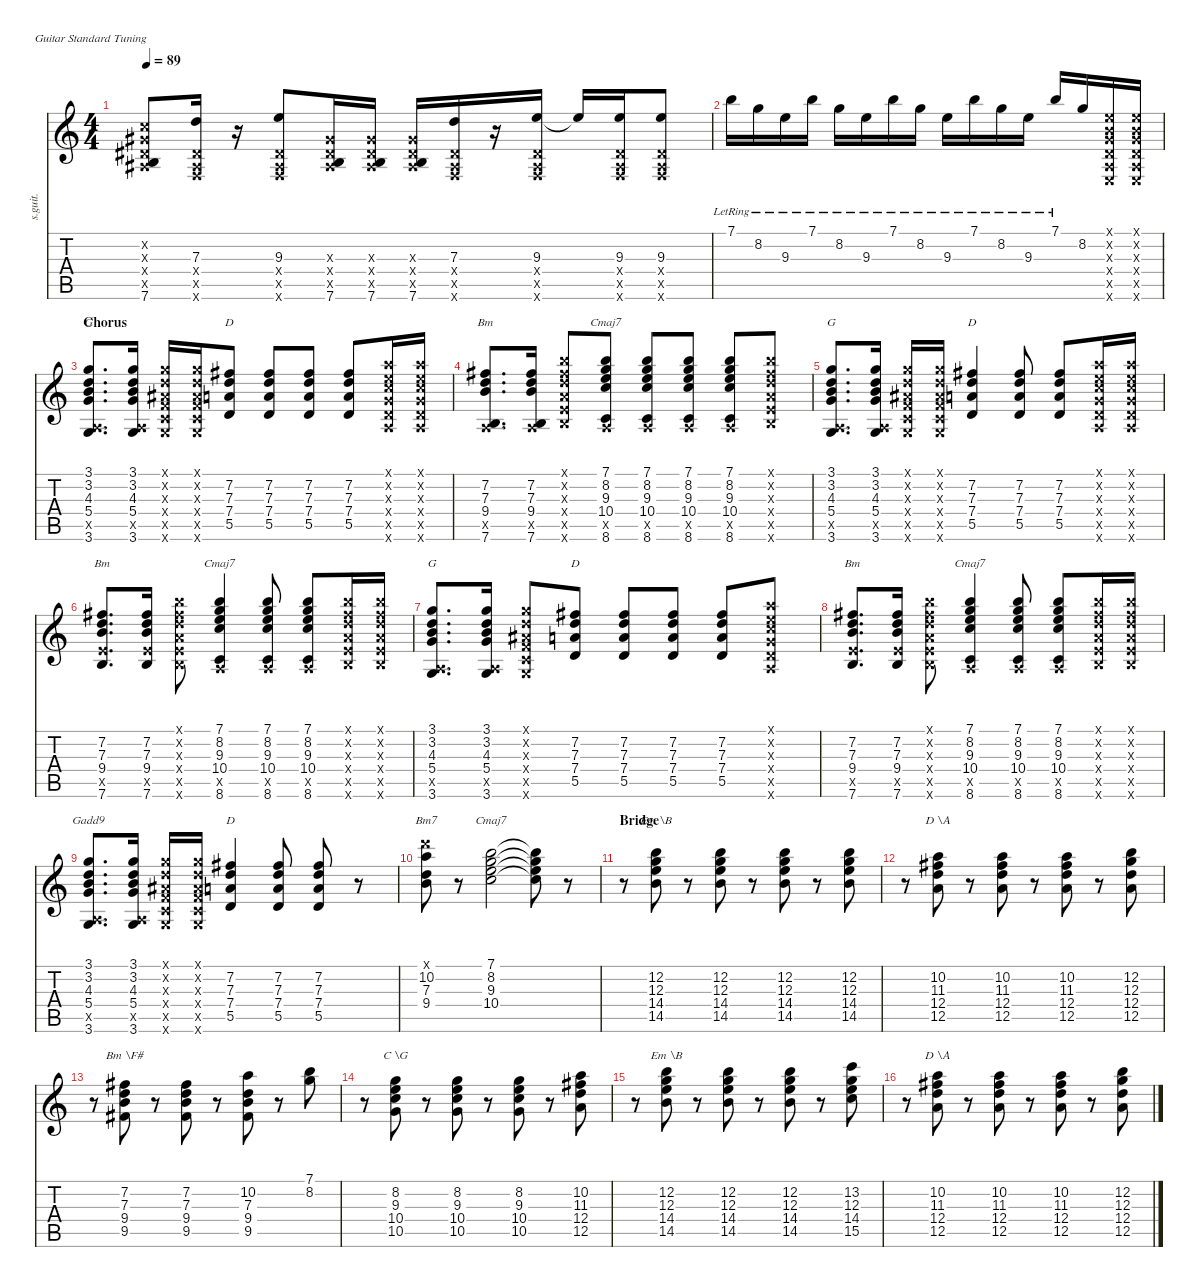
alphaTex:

\defaultSystemsLayout 4
\hideDynamics
\bracketExtendMode nobrackets
\track ("John Frusciante" "s.guit.") {instrument overdrivenguitar}
\staff {score tabs}
\tuning (E4 B3 G3 D3 A2 E2)
\chord ("G" 3 1 2 2 0 x) {showdiagram false}
\chord ("D" 3 1 2 2 0 x) {showdiagram false}
\chord ("Bm" 3 1 2 2 0 x) {showdiagram false}
\chord ("Cmaj7" 3 1 2 2 0 x) {showdiagram false}
\chord ("Gadd9" 3 1 2 2 0 x) {showdiagram false}
\chord ("Bm7" 3 1 2 2 0 x) {showdiagram false}
\chord ("Em \\B" 3 1 2 2 0 x) {showdiagram false}
\chord ("D \\A" 3 1 2 2 0 x) {showdiagram false}
\chord ("Bm \\F#" 3 1 2 2 0 x) {showdiagram false}
\chord ("C \\G" 3 1 2 2 0 x) {showdiagram false}
\ts (4 4)
\tempo 89
\clef g2
\ks c
(1.2{x} 1.3{x acc #} 1.4{x acc #} 1.5{x acc #} 7.6).8{lyrics (0 "") lyrics (1 "") lyrics (2 "") lyrics (3 "") lyrics (4 "") dy f} (7.3 1.4{x acc #} 1.5{x acc #} 1.6{x}).16{lyrics (0 "") lyrics (1 "") lyrics (2 "") lyrics (3 "") lyrics (4 "")} r.16 (9.3 1.4{x acc #} 1.5{x acc #} 1.6{x}).8{lyrics (0 "") lyrics (1 "") lyrics (2 "") lyrics (3 "") lyrics (4 "")} (1.3{x acc #} 1.4{x acc #} 1.5{x acc #} 7.6).16{lyrics (0 "") lyrics (1 "") lyrics (2 "") lyrics (3 "") lyrics (4 "")} (1.3{x acc #} 1.4{x acc #} 1.5{x acc #} 7.6).16{lyrics (0 "") lyrics (1 "") lyrics (2 "") lyrics (3 "") lyrics (4 "")} (1.3{x acc #} 1.4{x acc #} 1.5{x acc #} 7.6).16{lyrics (0 "") lyrics (1 "") lyrics (2 "") lyrics (3 "") lyrics (4 "")} (7.3 1.4{x acc #} 1.5{x acc #} 1.6{x}).16{lyrics (0 "") lyrics (1 "") lyrics (2 "") lyrics (3 "") lyrics (4 "")} r.16 (9.3 1.4{x acc #} 1.5{x acc #} 1.6{x}).16{lyrics (0 "") lyrics (1 "") lyrics (2 "") lyrics (3 "") lyrics (4 "")} 9.3{t}.16{lyrics (0 "") lyrics (1 "") lyrics (2 "") lyrics (3 "") lyrics (4 "")} (9.3 1.4{x acc #} 1.5{x acc #} 1.6{x}).16{lyrics (0 "") lyrics (1 "") lyrics (2 "") lyrics (3 "") lyrics (4 "")} (9.3 1.4{x acc #} 1.5{x acc #} 1.6{x}).8{lyrics (0 "") lyrics (1 "") lyrics (2 "") lyrics (3 "") lyrics (4 "")} |
7.1{lr}.16{lyrics (0 "") lyrics (1 "") lyrics (2 "") lyrics (3 "") lyrics (4 "")} 8.2{lr}.16{lyrics (0 "") lyrics (1 "") lyrics (2 "") lyrics (3 "") lyrics (4 "")} 9.3{lr}.16{lyrics (0 "") lyrics (1 "") lyrics (2 "") lyrics (3 "") lyrics (4 "")} 7.1{lr}.16{lyrics (0 "") lyrics (1 "") lyrics (2 "") lyrics (3 "") lyrics (4 "")} 8.2{lr}.16{lyrics (0 "") lyrics (1 "") lyrics (2 "") lyrics (3 "") lyrics (4 "")} 9.3{lr}.16{lyrics (0 "") lyrics (1 "") lyrics (2 "") lyrics (3 "") lyrics (4 "")} 7.1{lr}.16{lyrics (0 "") lyrics (1 "") lyrics (2 "") lyrics (3 "") lyrics (4 "")} 8.2{lr}.16{lyrics (0 "") lyrics (1 "") lyrics (2 "") lyrics (3 "") lyrics (4 "")} 9.3{lr}.16{lyrics (0 "") lyrics (1 "") lyrics (2 "") lyrics (3 "") lyrics (4 "")} 7.1{lr}.16{lyrics (0 "") lyrics (1 "") lyrics (2 "") lyrics (3 "") lyrics (4 "")} 8.2{lr}.16{lyrics (0 "") lyrics (1 "") lyrics (2 "") lyrics (3 "") lyrics (4 "")} 9.3{lr}.16{lyrics (0 "") lyrics (1 "") lyrics (2 "") lyrics (3 "") lyrics (4 "")} 7.1{lr}.16{lyrics (0 "") lyrics (1 "") lyrics (2 "") lyrics (3 "") lyrics (4 "")} 8.2.16{lyrics (0 "") lyrics (1 "") lyrics (2 "") lyrics (3 "") lyrics (4 "")} (0.1{x} 0.2{x} 0.3{x} 0.4{x} 0.5{x} 0.6{x}).16{lyrics (0 "") lyrics (1 "") lyrics (2 "") lyrics (3 "") lyrics (4 "")} (0.1{x} 0.2{x} 0.3{x} 0.4{x} 0.5{x} 0.6{x}).16{lyrics (0 "") lyrics (1 "") lyrics (2 "") lyrics (3 "") lyrics (4 "")} |
\section ("" "Chorus")
(3.1 3.2 4.3 5.4 0.5{x} 3.6).8{d ch "G" lyrics (0 "") lyrics (1 "") lyrics (2 "") lyrics (3 "") lyrics (4 "")} (3.1 3.2 4.3 5.4 0.5{x} 3.6).16{lyrics (0 "") lyrics (1 "") lyrics (2 "") lyrics (3 "") lyrics (4 "")} (3.1{x} 3.2{x} 3.3{x acc #} 3.4{x} 3.5{x} 3.6{x}).16{lyrics (0 "") lyrics (1 "") lyrics (2 "") lyrics (3 "") lyrics (4 "")} (3.1{x} 3.2{x} 3.3{x acc #} 3.4{x} 3.5{x} 3.6{x}).16{lyrics (0 "") lyrics (1 "") lyrics (2 "") lyrics (3 "") lyrics (4 "")} (7.2{acc #} 7.3 7.4 5.5).8{ch "D" lyrics (0 "") lyrics (1 "") lyrics (2 "") lyrics (3 "") lyrics (4 "")} (7.2{acc #} 7.3 7.4 5.5).8{lyrics (0 "") lyrics (1 "") lyrics (2 "") lyrics (3 "") lyrics (4 "")} (7.2{acc #} 7.3 7.4 5.5).8{lyrics (0 "") lyrics (1 "") lyrics (2 "") lyrics (3 "") lyrics (4 "")} (7.2{acc #} 7.3 7.4 5.5).8{lyrics (0 "") lyrics (1 "") lyrics (2 "") lyrics (3 "") lyrics (4 "")} (5.1{x} 5.2{x} 5.3{x} 5.4{x} 5.5{x} 5.6{x}).16{lyrics (0 "") lyrics (1 "") lyrics (2 "") lyrics (3 "") lyrics (4 "")} (5.1{x} 5.2{x} 5.3{x} 5.4{x} 5.5{x} 5.6{x}).16{lyrics (0 "") lyrics (1 "") lyrics (2 "") lyrics (3 "") lyrics (4 "")} |
(7.2{acc #} 7.3 9.4 0.5{x} 7.6).8{d ch "Bm" lyrics (0 "") lyrics (1 "") lyrics (2 "") lyrics (3 "") lyrics (4 "")} (7.2{acc #} 7.3 9.4 0.5{x} 7.6).16{lyrics (0 "") lyrics (1 "") lyrics (2 "") lyrics (3 "") lyrics (4 "")} (7.1{x} 7.2{x acc #} 7.3{x} 7.4{x} 7.5{x} 7.6{x}).8{lyrics (0 "") lyrics (1 "") lyrics (2 "") lyrics (3 "") lyrics (4 "")} (7.1 8.2 9.3 10.4 0.5{x} 8.6).8{ch "Cmaj7" lyrics (0 "") lyrics (1 "") lyrics (2 "") lyrics (3 "") lyrics (4 "")} (7.1 8.2 9.3 10.4 0.5{x} 8.6).8{lyrics (0 "") lyrics (1 "") lyrics (2 "") lyrics (3 "") lyrics (4 "")} (7.1 8.2 9.3 10.4 0.5{x} 8.6).8{lyrics (0 "") lyrics (1 "") lyrics (2 "") lyrics (3 "") lyrics (4 "")} (7.1 8.2 9.3 10.4 0.5{x} 8.6).8{lyrics (0 "") lyrics (1 "") lyrics (2 "") lyrics (3 "") lyrics (4 "")} (7.1{x} 7.2{x acc #} 7.3{x} 7.4{x} 7.5{x} 7.6{x}).8{lyrics (0 "") lyrics (1 "") lyrics (2 "") lyrics (3 "") lyrics (4 "")} |
(3.1 3.2 4.3 5.4 0.5{x} 3.6).8{d ch "G" lyrics (0 "") lyrics (1 "") lyrics (2 "") lyrics (3 "") lyrics (4 "")} (3.1 3.2 4.3 5.4 0.5{x} 3.6).16{lyrics (0 "") lyrics (1 "") lyrics (2 "") lyrics (3 "") lyrics (4 "")} (3.1{x} 3.2{x} 3.3{x acc #} 3.4{x} 3.5{x} 3.6{x}).16{lyrics (0 "") lyrics (1 "") lyrics (2 "") lyrics (3 "") lyrics (4 "")} (3.1{x} 3.2{x} 3.3{x acc #} 3.4{x} 3.5{x} 3.6{x}).16{lyrics (0 "") lyrics (1 "") lyrics (2 "") lyrics (3 "") lyrics (4 "")} (7.2{acc #} 7.3 7.4 5.5).4{ch "D" lyrics (0 "") lyrics (1 "") lyrics (2 "") lyrics (3 "") lyrics (4 "")} (7.2{acc #} 7.3 7.4 5.5).8{lyrics (0 "") lyrics (1 "") lyrics (2 "") lyrics (3 "") lyrics (4 "")} (7.2{acc #} 7.3 7.4 5.5).8{lyrics (0 "") lyrics (1 "") lyrics (2 "") lyrics (3 "") lyrics (4 "")} (5.1{x} 5.2{x} 5.3{x} 5.4{x} 5.5{x} 5.6{x}).16{lyrics (0 "") lyrics (1 "") lyrics (2 "") lyrics (3 "") lyrics (4 "")} (5.1{x} 5.2{x} 5.3{x} 5.4{x} 5.5{x} 5.6{x}).16{lyrics (0 "") lyrics (1 "") lyrics (2 "") lyrics (3 "") lyrics (4 "")} |
(7.2{acc #} 7.3 9.4 7.5{x} 7.6).8{d ch "Bm" lyrics (0 "") lyrics (1 "") lyrics (2 "") lyrics (3 "") lyrics (4 "")} (7.2{acc #} 7.3 9.4 7.5{x} 7.6).16{lyrics (0 "") lyrics (1 "") lyrics (2 "") lyrics (3 "") lyrics (4 "")} (7.1{x} 7.2{x acc #} 7.3{x} 7.4{x} 7.5{x} 7.6{x}).8{lyrics (0 "") lyrics (1 "") lyrics (2 "") lyrics (3 "") lyrics (4 "")} (7.1 8.2 9.3 10.4 0.5{x} 8.6).4{ch "Cmaj7" lyrics (0 "") lyrics (1 "") lyrics (2 "") lyrics (3 "") lyrics (4 "")} (7.1 8.2 9.3 10.4 0.5{x} 8.6).8{lyrics (0 "") lyrics (1 "") lyrics (2 "") lyrics (3 "") lyrics (4 "")} (7.1 8.2 9.3 10.4 0.5{x} 8.6).8{lyrics (0 "") lyrics (1 "") lyrics (2 "") lyrics (3 "") lyrics (4 "")} (7.1{x} 7.2{x acc #} 7.3{x} 7.4{x} 7.5{x} 7.6{x}).16{lyrics (0 "") lyrics (1 "") lyrics (2 "") lyrics (3 "") lyrics (4 "")} (7.1{x} 7.2{x acc #} 7.3{x} 7.4{x} 7.5{x} 7.6{x}).16{lyrics (0 "") lyrics (1 "") lyrics (2 "") lyrics (3 "") lyrics (4 "")} |
(3.1 3.2 4.3 5.4 0.5{x} 3.6).8{d ch "G" lyrics (0 "") lyrics (1 "") lyrics (2 "") lyrics (3 "") lyrics (4 "")} (3.1 3.2 4.3 5.4 0.5{x} 3.6).16{lyrics (0 "") lyrics (1 "") lyrics (2 "") lyrics (3 "") lyrics (4 "")} (3.1{x} 3.2{x} 3.3{x acc #} 3.4{x} 3.5{x} 3.6{x}).8{lyrics (0 "") lyrics (1 "") lyrics (2 "") lyrics (3 "") lyrics (4 "")} (7.2{acc #} 7.3 7.4 5.5).8{ch "D" lyrics (0 "") lyrics (1 "") lyrics (2 "") lyrics (3 "") lyrics (4 "")} (7.2{acc #} 7.3 7.4 5.5).8{lyrics (0 "") lyrics (1 "") lyrics (2 "") lyrics (3 "") lyrics (4 "")} (7.2{acc #} 7.3 7.4 5.5).8{lyrics (0 "") lyrics (1 "") lyrics (2 "") lyrics (3 "") lyrics (4 "")} (7.2{acc #} 7.3 7.4 5.5).8{lyrics (0 "") lyrics (1 "") lyrics (2 "") lyrics (3 "") lyrics (4 "")} (5.1{x} 5.2{x} 5.3{x} 5.4{x} 5.5{x} 5.6{x}).8{lyrics (0 "") lyrics (1 "") lyrics (2 "") lyrics (3 "") lyrics (4 "")} |
(7.2{acc #} 7.3 9.4 7.5{x} 7.6).8{d ch "Bm" lyrics (0 "") lyrics (1 "") lyrics (2 "") lyrics (3 "") lyrics (4 "")} (7.2{acc #} 7.3 9.4 7.5{x} 7.6).16{lyrics (0 "") lyrics (1 "") lyrics (2 "") lyrics (3 "") lyrics (4 "")} (7.1{x} 7.2{x acc #} 7.3{x} 7.4{x} 7.5{x} 7.6{x}).8{lyrics (0 "") lyrics (1 "") lyrics (2 "") lyrics (3 "") lyrics (4 "")} (7.1 8.2 9.3 10.4 0.5{x} 8.6).4{ch "Cmaj7" lyrics (0 "") lyrics (1 "") lyrics (2 "") lyrics (3 "") lyrics (4 "")} (7.1 8.2 9.3 10.4 0.5{x} 8.6).8{lyrics (0 "") lyrics (1 "") lyrics (2 "") lyrics (3 "") lyrics (4 "")} (7.1 8.2 9.3 10.4 0.5{x} 8.6).8{lyrics (0 "") lyrics (1 "") lyrics (2 "") lyrics (3 "") lyrics (4 "")} (7.1{x} 7.2{x acc #} 7.3{x} 7.4{x} 7.5{x} 7.6{x}).16{lyrics (0 "") lyrics (1 "") lyrics (2 "") lyrics (3 "") lyrics (4 "")} (7.1{x} 7.2{x acc #} 7.3{x} 7.4{x} 7.5{x} 7.6{x}).16{lyrics (0 "") lyrics (1 "") lyrics (2 "") lyrics (3 "") lyrics (4 "")} |
(3.1 3.2 4.3 5.4 0.5{x} 3.6).8{d ch "Gadd9" lyrics (0 "") lyrics (1 "") lyrics (2 "") lyrics (3 "") lyrics (4 "")} (3.1 3.2 4.3 5.4 0.5{x} 3.6).16{lyrics (0 "") lyrics (1 "") lyrics (2 "") lyrics (3 "") lyrics (4 "")} (3.1{x} 3.2{x} 3.3{x acc #} 3.4{x} 3.5{x} 3.6{x}).16{lyrics (0 "") lyrics (1 "") lyrics (2 "") lyrics (3 "") lyrics (4 "")} (3.1{x} 3.2{x} 3.3{x acc #} 3.4{x} 3.5{x} 3.6{x}).16{lyrics (0 "") lyrics (1 "") lyrics (2 "") lyrics (3 "") lyrics (4 "")} (7.2{acc #} 7.3 7.4 5.5).4{ch "D" lyrics (0 "") lyrics (1 "") lyrics (2 "") lyrics (3 "") lyrics (4 "")} (7.2{acc #} 7.3 7.4 5.5).8{lyrics (0 "") lyrics (1 "") lyrics (2 "") lyrics (3 "") lyrics (4 "")} (7.2{acc #} 7.3 7.4 5.5).8{lyrics (0 "") lyrics (1 "") lyrics (2 "") lyrics (3 "") lyrics (4 "")} r.8 |
(10.1{x} 10.2 7.3 9.4).8{ch "Bm7" lyrics (0 "") lyrics (1 "") lyrics (2 "") lyrics (3 "") lyrics (4 "")} r.8 (7.1 8.2 9.3 10.4).2{ch "Cmaj7" lyrics (0 "") lyrics (1 "") lyrics (2 "") lyrics (3 "") lyrics (4 "")} (7.1{t} 8.2{t} 9.3{t} 10.4{t}).8{lyrics (0 "") lyrics (1 "") lyrics (2 "") lyrics (3 "") lyrics (4 "")} r.8 |
\section ("" "Bridge")
r.8 (12.2 12.3 14.4 14.5).8{ch "Em \\B" lyrics (0 "") lyrics (1 "") lyrics (2 "") lyrics (3 "") lyrics (4 "")} r.8 (12.2 12.3 14.4 14.5).8{lyrics (0 "") lyrics (1 "") lyrics (2 "") lyrics (3 "") lyrics (4 "")} r.8 (12.2 12.3 14.4 14.5).8{lyrics (0 "") lyrics (1 "") lyrics (2 "") lyrics (3 "") lyrics (4 "")} r.8 (12.2 12.3 14.4 14.5).8{lyrics (0 "") lyrics (1 "") lyrics (2 "") lyrics (3 "") lyrics (4 "")} |
r.8 (10.2 11.3{acc #} 12.4 12.5).8{ch "D \\A" lyrics (0 "") lyrics (1 "") lyrics (2 "") lyrics (3 "") lyrics (4 "")} r.8 (10.2 11.3{acc #} 12.4 12.5).8{lyrics (0 "") lyrics (1 "") lyrics (2 "") lyrics (3 "") lyrics (4 "")} r.8 (10.2 11.3{acc #} 12.4 12.5).8{lyrics (0 "") lyrics (1 "") lyrics (2 "") lyrics (3 "") lyrics (4 "")} r.8 (12.2 12.3 12.4 12.5).8{lyrics (0 "") lyrics (1 "") lyrics (2 "") lyrics (3 "") lyrics (4 "")} |
r.8 (7.2{acc #} 7.3 9.4 9.5{acc #}).8{ch "Bm \\F#" lyrics (0 "") lyrics (1 "") lyrics (2 "") lyrics (3 "") lyrics (4 "")} r.8 (7.2{acc #} 7.3 9.4 9.5{acc #}).8{lyrics (0 "") lyrics (1 "") lyrics (2 "") lyrics (3 "") lyrics (4 "")} r.8 (10.2 7.3 9.4 9.5{acc #}).8{lyrics (0 "") lyrics (1 "") lyrics (2 "") lyrics (3 "") lyrics (4 "")} r.8 (7.1 8.2).8{lyrics (0 "") lyrics (1 "") lyrics (2 "") lyrics (3 "") lyrics (4 "")} |
r.8 (8.2 9.3 10.4 10.5).8{ch "C \\G" lyrics (0 "") lyrics (1 "") lyrics (2 "") lyrics (3 "") lyrics (4 "")} r.8 (8.2 9.3 10.4 10.5).8{lyrics (0 "") lyrics (1 "") lyrics (2 "") lyrics (3 "") lyrics (4 "")} r.8 (8.2 9.3 10.4 10.5).8{lyrics (0 "") lyrics (1 "") lyrics (2 "") lyrics (3 "") lyrics (4 "")} r.8 (10.2 11.3{acc #} 12.4 12.5).8{lyrics (0 "") lyrics (1 "") lyrics (2 "") lyrics (3 "") lyrics (4 "")} |
r.8 (12.2 12.3 14.4 14.5).8{ch "Em \\B" lyrics (0 "") lyrics (1 "") lyrics (2 "") lyrics (3 "") lyrics (4 "")} r.8 (12.2 12.3 14.4 14.5).8{lyrics (0 "") lyrics (1 "") lyrics (2 "") lyrics (3 "") lyrics (4 "")} r.8 (12.2 12.3 14.4 14.5).8{lyrics (0 "") lyrics (1 "") lyrics (2 "") lyrics (3 "") lyrics (4 "")} r.8 (13.2 12.3 14.4 15.5).8{lyrics (0 "") lyrics (1 "") lyrics (2 "") lyrics (3 "") lyrics (4 "")} |
r.8 (10.2 11.3{acc #} 12.4 12.5).8{ch "D \\A" lyrics (0 "") lyrics (1 "") lyrics (2 "") lyrics (3 "") lyrics (4 "")} r.8 (10.2 11.3{acc #} 12.4 12.5).8{lyrics (0 "") lyrics (1 "") lyrics (2 "") lyrics (3 "") lyrics (4 "")} r.8 (10.2 11.3{acc #} 12.4 12.5).8{lyrics (0 "") lyrics (1 "") lyrics (2 "") lyrics (3 "") lyrics (4 "")} r.8 (12.2 12.3 12.4 12.5).8{lyrics (0 "") lyrics (1 "") lyrics (2 "") lyrics (3 "") lyrics (4 "")}
